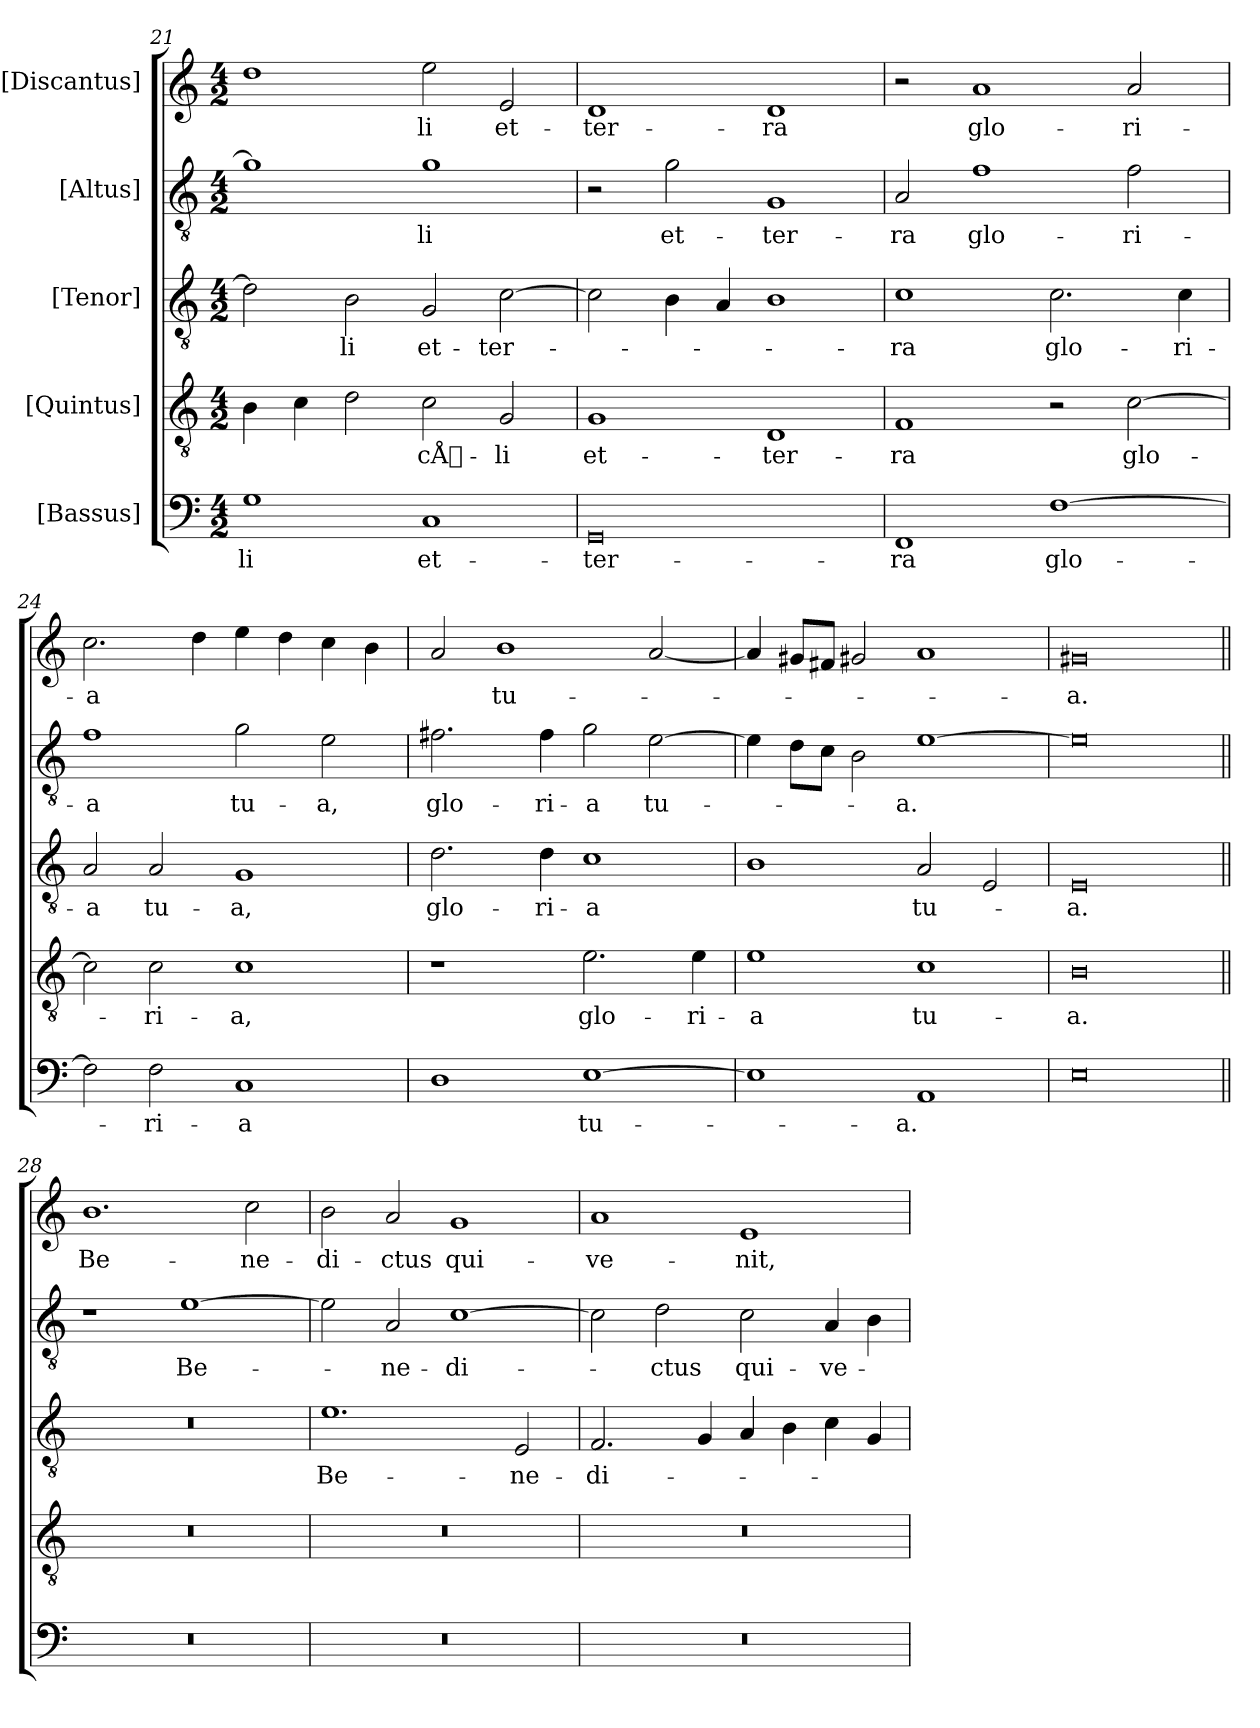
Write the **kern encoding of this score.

**kern	**text	**kern	**text	**kern	**text	**kern	**text	**kern	**text
*part5	*part5	*part4	*part4	*part3	*part3	*part2	*part2	*part1	*part1
*staff5	*staff5	*staff4	*staff4	*staff3	*staff3	*staff2	*staff2	*staff1	*staff1
*I"[Bassus]	*	*I"[Quintus]	*	*I"[Tenor]	*	*I"[Altus]	*	*I"[Discantus]	*
*clefF4	*	*clefGv2	*	*clefGv2	*	*clefGv2	*	*clefG2	*
*k[]	*	*k[]	*	*k[]	*	*k[]	*	*k[]	*
*M4/2	*	*M4/2	*	*M4/2	*	*M4/2	*	*M4/2	*
=21	=21	=21	=21	=21	=21	=21	=21	=21	=21
1G\	-li	4B\	.	2d\]	.	1g\]	.	1dd\	.
.	.	4c\	.	.	.	.	.	.	.
.	.	2d\	.	2B\	-li	.	.	.	.
1C/	et-	2c\	cÅ-	2G/	et-	1g\	-li	2ee\	-li
.	.	2G/	-li	[2c\	ter-	.	.	2e/	et-
=22	=22	=22	=22	=22	=22	=22	=22	=22	=22
0GG/	ter-	1G/	et-	2c\]	.	2r	.	1d/	ter-
.	.	.	.	4B\	.	2g\	et-	.	.
.	.	.	.	4A/	.	.	.	.	.
.	.	1D/	ter-	1B\	.	1G/	ter-	1d/	-ra
=23	=23	=23	=23	=23	=23	=23	=23	=23	=23
1FF/	-ra	1F/	-ra	1c\	-ra	2A/	-ra	2r	.
.	.	.	.	.	.	1f\	glo-	1a/	glo-
[1F\	glo-	2r	.	2.c\	glo-	.	.	.	.
.	.	[2c\	glo-	.	.	2f\	-ri-	2a/	-ri-
.	.	.	.	4c\	-ri-	.	.	.	.
=24	=24	=24	=24	=24	=24	=24	=24	=24	=24
2F\]	.	2c\]	.	2A/	-a	1f\	-a	2.cc\	-a
2F\	-ri-	2c\	-ri-	2A/	tu-	.	.	.	.
.	.	.	.	.	.	.	.	4dd\	.
1C/	-a	1c\	-a,	1G/	-a,	2g\	tu-	4ee\	.
.	.	.	.	.	.	.	.	4dd\	.
.	.	.	.	.	.	2e\	-a,	4cc\	.
.	.	.	.	.	.	.	.	4b\	.
=25	=25	=25	=25	=25	=25	=25	=25	=25	=25
1D\	.	1r	.	2.d\	glo-	2.f#X\	glo-	2a/	.
.	.	.	.	.	.	.	.	1b\	tu-
.	.	.	.	4d\	-ri-	4f#\	-ri-	.	.
[1E\	tu-	2.e\	glo-	1c\	-a	2g\	-a	.	.
.	.	.	.	.	.	[2e\	tu-	[2a/	.
.	.	4e\	-ri-	.	.	.	.	.	.
=26	=26	=26	=26	=26	=26	=26	=26	=26	=26
1E\]	.	1e\	-a	1B\	.	4e\]	.	4a/]	.
.	.	.	.	.	.	8d\L	.	8g#X/L	.
.	.	.	.	.	.	8c\J	.	8f#X/J	.
.	.	.	.	.	.	2B\	.	2g#X/	.
1AA/	-a.	1c\	tu-	2A/	tu-	[1e\	-a.	1a/	.
.	.	.	.	2E/	.	.	.	.	.
=27	=27	=27	=27	=27	=27	=27	=27	=27	=27
0E\	.	0B\	-a.	0E/	-a.	0e\]	.	0g#X/	-a.
=28||	=28||	=28||	=28||	=28||	=28||	=28||	=28||	=28||	=28||
0r	.	0r	.	0r	.	1r	.	1.b\	Be-
.	.	.	.	.	.	[1e\	Be-	.	.
.	.	.	.	.	.	.	.	2cc\	-ne-
=29	=29	=29	=29	=29	=29	=29	=29	=29	=29
0r	.	0r	.	1.e\	Be-	2e\]	.	2b\	-di-
.	.	.	.	.	.	2A/	-ne-	2a/	-ctus
.	.	.	.	.	.	[1c\	-di-	1g/	qui-
.	.	.	.	2E/	-ne-	.	.	.	.
=30	=30	=30	=30	=30	=30	=30	=30	=30	=30
0r	.	0r	.	2.F/	-di-	2c\]	.	1a/	ve-
.	.	.	.	.	.	2d\	-ctus	.	.
.	.	.	.	4G/	.	.	.	.	.
.	.	.	.	4A/	.	2c\	qui-	1e/	-nit,
.	.	.	.	4B\	.	.	.	.	.
.	.	.	.	4c\	.	4A/	ve-	.	.
.	.	.	.	4G/	.	4B\	.	.	.
=	=	=	=	=	=	=	=	=	=
*-	*-	*-	*-	*-	*-	*-	*-	*-	*-
